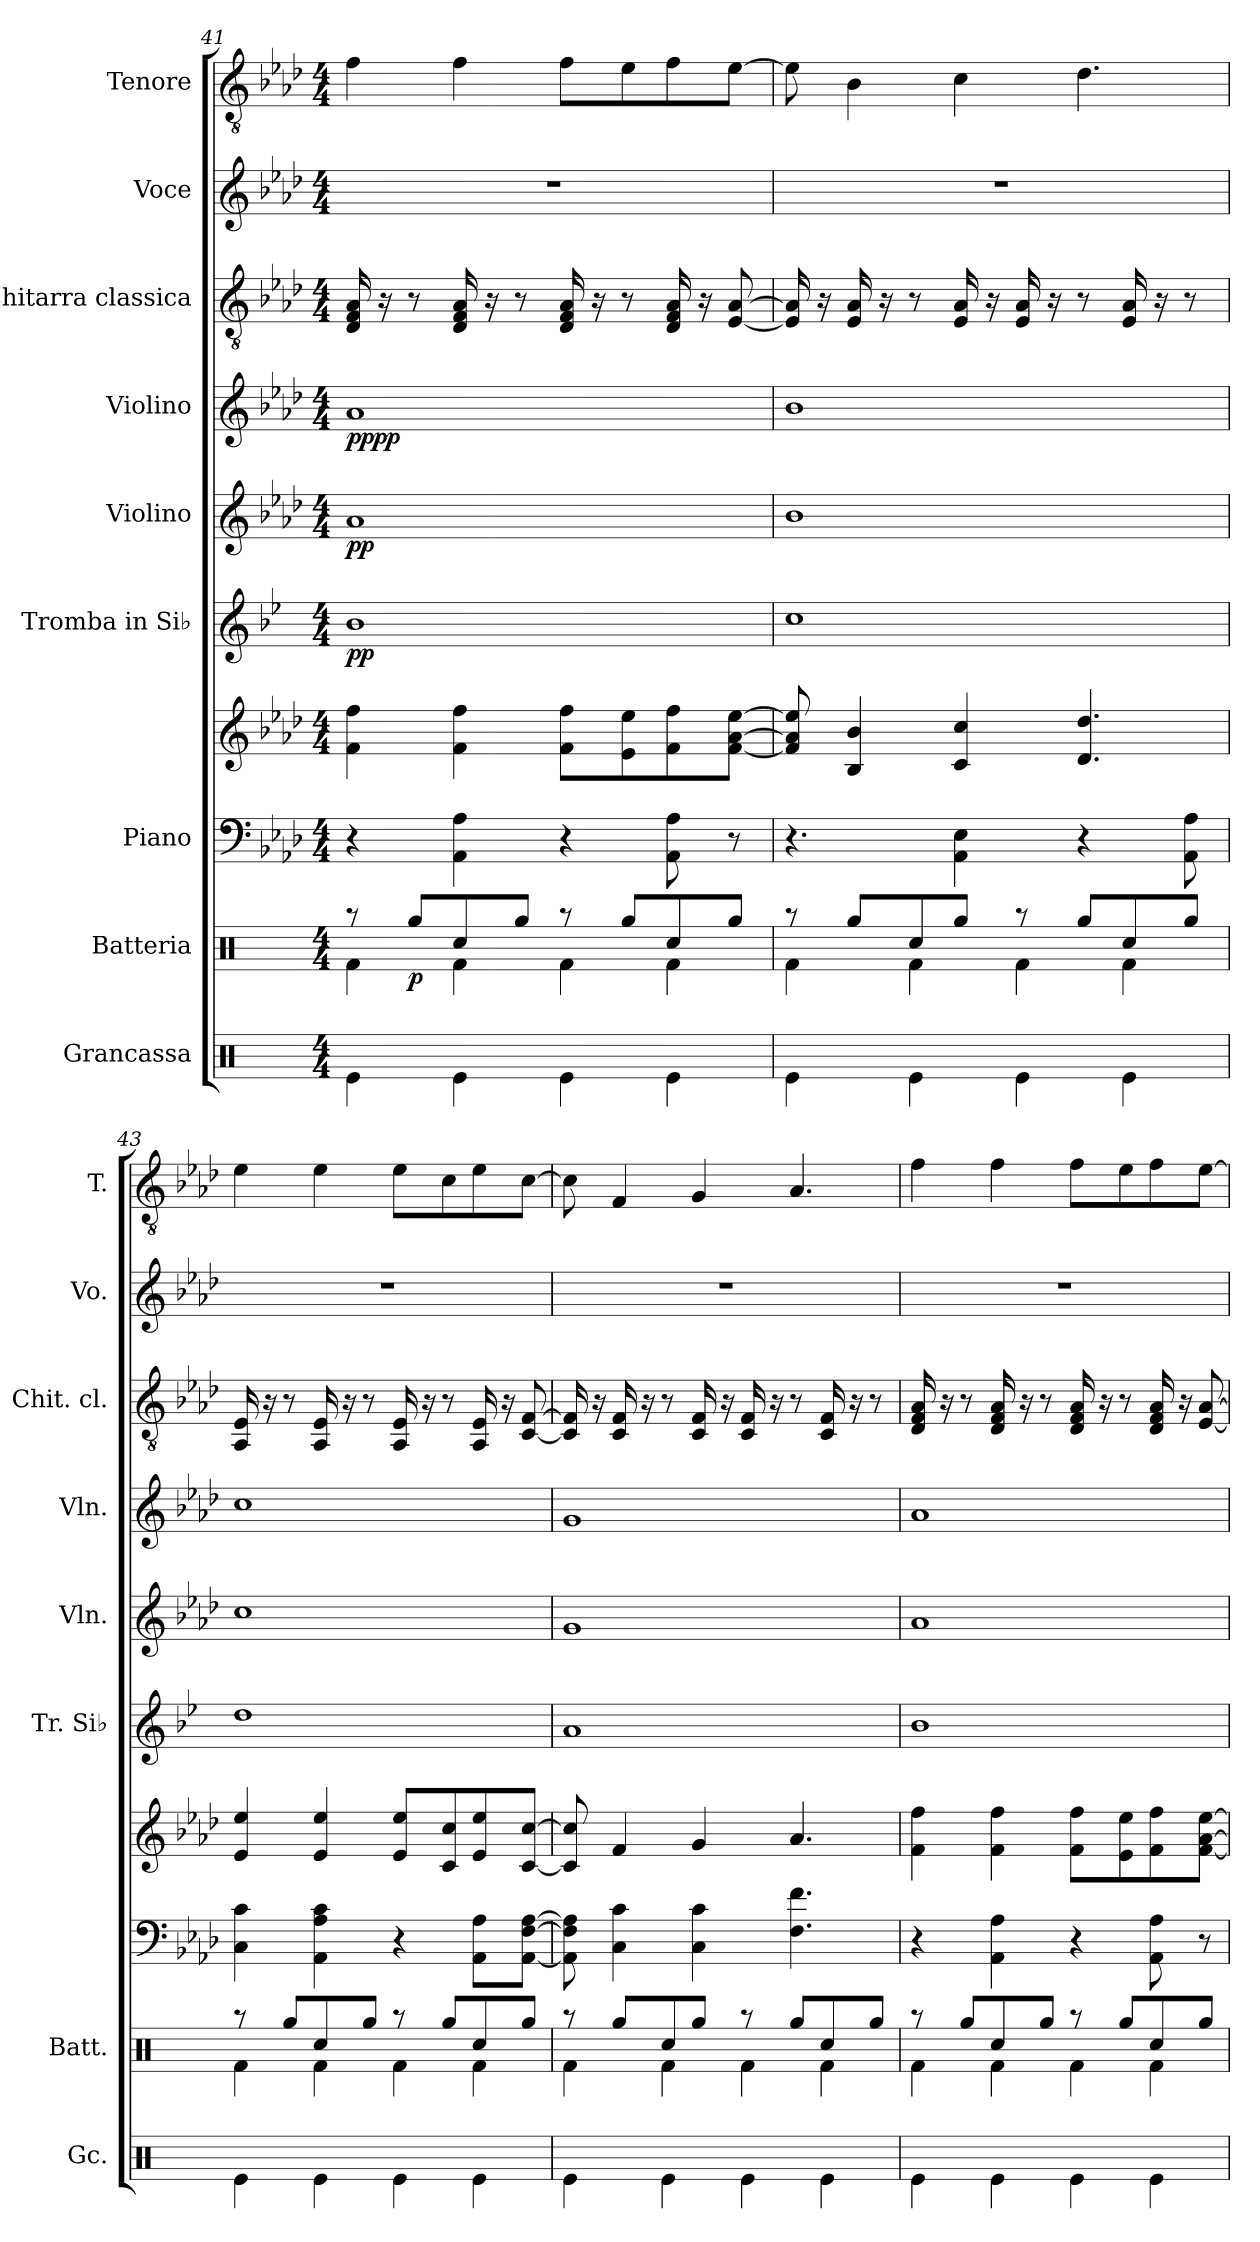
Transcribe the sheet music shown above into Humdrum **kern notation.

**kern	**kern	**dynam	**kern	**kern	**kern	**dynam	**kern	**dynam	**kern	**dynam	**kern	**kern	**kern
*part9	*part8	*part8	*part7	*part7	*part6	*part6	*part5	*part5	*part4	*part4	*part3	*part2	*part1
*staff10	*staff9	*staff9	*staff8	*staff7	*staff6	*staff6	*staff5	*staff5	*staff4	*staff4	*staff3	*staff2	*staff1
*I"Grancassa	*I"Batteria	*	*I"Piano	*	*I"Tromba in Si♭	*	*I"Violino	*	*I"Violino	*	*I"Chitarra classica	*I"Voce	*I"Tenore
*I'Gc.	*I'Batt.	*	*	*	*I'Tr. Si♭	*	*I'Vln.	*	*I'Vln.	*	*I'Chit. cl.	*I'Vo.	*I'T.
!!LO:PB:g=z
*clefX	*clefX	*	*clefF4	*clefG2	*clefG2	*	*clefG2	*	*clefG2	*	*clefGv2	*clefG2	*clefGv2
*	*	*	*	*	*ITrd1c2	*	*	*	*	*	*	*	*
*k[]	*k[]	*	*k[b-e-a-d-]	*k[b-e-a-d-]	*k[b-e-a-d-]	*	*k[b-e-a-d-]	*	*k[b-e-a-d-]	*	*k[b-e-a-d-]	*k[b-e-a-d-]	*k[b-e-a-d-]
*M4/4	*M4/4	*	*M4/4	*M4/4	*M4/4	*	*M4/4	*	*M4/4	*	*M4/4	*M4/4	*M4/4
=41	=41	=41	=41	=41	=41	=41	=41	=41	=41	=41	=41	=41	=41
*	*^	*	*	*	*	*	*	*	*	*	*	*	*
!	!	!	!	!	!	!	!LO:DY:b	!	!LO:DY:b	!	!LO:DY:b	!	!	!
!	!	!	!	!	!	!	!	!	!	!	!LO:DY:n=1:b	!	!	!
4Re\	8r	4Rf\	.	4r	4f\ 4ff\	1a-	pp	1a-	pp	1a-	pp pp	16D-/ 16F/ 16A-/	1r	4f\
.	.	.	.	.	.	.	.	.	.	.	.	16r	.	.
!	!	!	!LO:DY:b	!	!	!	!	!	!	!	!	!	!	!
.	8Rgg/L	.	p	.	.	.	.	.	.	.	.	8r	.	.
4Re\	8Rcc/	4Rf\	.	4AA-\ 4A-\	4f\ 4ff\	.	.	.	.	.	.	16D-/ 16F/ 16A-/	.	4f\
.	.	.	.	.	.	.	.	.	.	.	.	16r	.	.
.	8Rgg/J	.	.	.	.	.	.	.	.	.	.	8r	.	.
4Re\	8r	4Rf\	.	4r	8f\ 8ff\L	.	.	.	.	.	.	16D-/ 16F/ 16A-/	.	8f\L
.	.	.	.	.	.	.	.	.	.	.	.	16r	.	.
.	8Rgg/L	.	.	.	8e-\ 8ee-\	.	.	.	.	.	.	8r	.	8e-\
4Re\	8Rcc/	4Rf\	.	8AA-\ 8A-\	8f\ 8ff\	.	.	.	.	.	.	16D-/ 16F/ 16A-/	.	8f\
.	.	.	.	.	.	.	.	.	.	.	.	16r	.	.
.	8Rgg/J	.	.	8r	[8f\ [8a-\ [8ee-\J	.	.	.	.	.	.	[8E-/ [8A-/	.	[8e-\J
=42	=42	=42	=42	=42	=42	=42	=42	=42	=42	=42	=42	=42	=42	=42
4Re\	8r	4Rf\	.	4.r	8f/] 8a-/] 8ee-/]	1b-	.	1b-	.	1b-	.	16E-/] 16A-/]	1r	8e-\]
.	.	.	.	.	.	.	.	.	.	.	.	16r	.	.
.	8Rgg/L	.	.	.	4B-/ 4b-/	.	.	.	.	.	.	16E-/ 16A-/	.	4B-\
.	.	.	.	.	.	.	.	.	.	.	.	16r	.	.
4Re\	8Rcc/	4Rf\	.	.	.	.	.	.	.	.	.	8r	.	.
.	8Rgg/J	.	.	4AA-\ 4E-\ 4A-\yy	4c/ 4cc/	.	.	.	.	.	.	16E-/ 16A-/	.	4c\
.	.	.	.	.	.	.	.	.	.	.	.	16r	.	.
4Re\	8r	4Rf\	.	.	.	.	.	.	.	.	.	16E-/ 16A-/	.	.
.	.	.	.	.	.	.	.	.	.	.	.	16r	.	.
.	8Rgg/L	.	.	4r	4.d-/ 4.dd-/	.	.	.	.	.	.	8r	.	4.d-\
4Re\	8Rcc/	4Rf\	.	.	.	.	.	.	.	.	.	16E-/ 16A-/	.	.
.	.	.	.	.	.	.	.	.	.	.	.	16r	.	.
.	8Rgg/J	.	.	8AA-\ 8A-\	.	.	.	.	.	.	.	8r	.	.
!!LO:PB:g=z
=43	=43	=43	=43	=43	=43	=43	=43	=43	=43	=43	=43	=43	=43	=43
4Re\	8r	4Rf\	.	4C\ 4c\	4e-/ 4ee-/	1cc	.	1cc	.	1cc	.	16AA-/ 16E-/	1r	4e-\
.	.	.	.	.	.	.	.	.	.	.	.	16r	.	.
.	8Rgg/L	.	.	.	.	.	.	.	.	.	.	8r	.	.
4Re\	8Rcc/	4Rf\	.	4AA-\ 4A-\ 4c\	4e-/ 4ee-/	.	.	.	.	.	.	16AA-/ 16E-/	.	4e-\
.	.	.	.	.	.	.	.	.	.	.	.	16r	.	.
.	8Rgg/J	.	.	.	.	.	.	.	.	.	.	8r	.	.
4Re\	8r	4Rf\	.	4r	8e-/ 8ee-/L	.	.	.	.	.	.	16AA-/ 16E-/	.	8e-\L
.	.	.	.	.	.	.	.	.	.	.	.	16r	.	.
.	8Rgg/L	.	.	.	8c/ 8cc/	.	.	.	.	.	.	8r	.	8c\
4Re\	8Rcc/	4Rf\	.	8AA-\ 8A-\L	8e-/ 8ee-/	.	.	.	.	.	.	16AA-/ 16E-/	.	8e-\
.	.	.	.	.	.	.	.	.	.	.	.	16r	.	.
.	8Rgg/J	.	.	[8AA-\ [8F\ [8A-\J	[8c/ [8cc/J	.	.	.	.	.	.	[8C/ [8F/	.	[8c\J
=44	=44	=44	=44	=44	=44	=44	=44	=44	=44	=44	=44	=44	=44	=44
4Re\	8r	4Rf\	.	8AA-\] 8F\] 8A-\]	8c/] 8cc/]	1g	.	1g	.	1g	.	16C/] 16F/]	1r	8c\]
.	.	.	.	.	.	.	.	.	.	.	.	16r	.	.
.	8Rgg/L	.	.	4C\ 4c\	4f/	.	.	.	.	.	.	16C/ 16F/	.	4F/
.	.	.	.	.	.	.	.	.	.	.	.	16r	.	.
4Re\	8Rcc/	4Rf\	.	.	.	.	.	.	.	.	.	8r	.	.
.	8Rgg/J	.	.	4C\ 4c\	4g/	.	.	.	.	.	.	16C/ 16F/	.	4G/
.	.	.	.	.	.	.	.	.	.	.	.	16r	.	.
4Re\	8r	4Rf\	.	.	.	.	.	.	.	.	.	16C/ 16F/	.	.
.	.	.	.	.	.	.	.	.	.	.	.	16r	.	.
.	8Rgg/L	.	.	4.F\ 4.f\	4.a-/	.	.	.	.	.	.	8r	.	4.A-/
4Re\	8Rcc/	4Rf\	.	.	.	.	.	.	.	.	.	16C/ 16F/	.	.
.	.	.	.	.	.	.	.	.	.	.	.	16r	.	.
.	8Rgg/J	.	.	.	.	.	.	.	.	.	.	8r	.	.
!!LO:PB:g=z
=45	=45	=45	=45	=45	=45	=45	=45	=45	=45	=45	=45	=45	=45	=45
4Re\	8r	4Rf\	.	4r	4f\ 4ff\	1a-	.	1a-	.	1a-	.	16D-/ 16F/ 16A-/	1r	4f\
.	.	.	.	.	.	.	.	.	.	.	.	16r	.	.
.	8Rgg/L	.	.	.	.	.	.	.	.	.	.	8r	.	.
4Re\	8Rcc/	4Rf\	.	4AA-\ 4A-\	4f\ 4ff\	.	.	.	.	.	.	16D-/ 16F/ 16A-/	.	4f\
.	.	.	.	.	.	.	.	.	.	.	.	16r	.	.
.	8Rgg/J	.	.	.	.	.	.	.	.	.	.	8r	.	.
4Re\	8r	4Rf\	.	4r	8f\ 8ff\L	.	.	.	.	.	.	16D-/ 16F/ 16A-/	.	8f\L
.	.	.	.	.	.	.	.	.	.	.	.	16r	.	.
.	8Rgg/L	.	.	.	8e-\ 8ee-\	.	.	.	.	.	.	8r	.	8e-\
4Re\	8Rcc/	4Rf\	.	8AA-\ 8A-\	8f\ 8ff\	.	.	.	.	.	.	16D-/ 16F/ 16A-/	.	8f\
.	.	.	.	.	.	.	.	.	.	.	.	16r	.	.
.	8Rgg/J	.	.	8r	[8f\ [8a-\ [8ee-\J	.	.	.	.	.	.	[8E-/ [8A-/	.	[8e-\J
*	*v	*v	*	*	*	*	*	*	*	*	*	*	*	*
=	=	=	=	=	=	=	=	=	=	=	=	=	=
*-	*-	*-	*-	*-	*-	*-	*-	*-	*-	*-	*-	*-	*-
